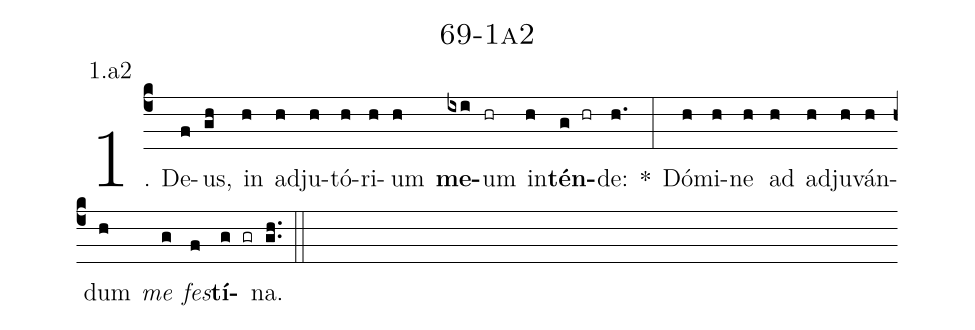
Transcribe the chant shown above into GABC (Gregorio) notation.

name: 69-1a2;
annotation: 1.a2;
%%
(c4)1. De(f)us,(gh) in(h) ad(h)ju(h)tó(h)ri(h)um(h) <b>me</b>(ixi)um(hr) in(h)<b>tén</b>(g hr)de:(h.) *(:) Dó(h)mi(h)ne(h) ad(h) ad(h)ju(h)ván(h)dum(h) <i>me</i>(g) <i>fes</i>(f)<b>tí</b>(g gr)na.(gh..) (::)
